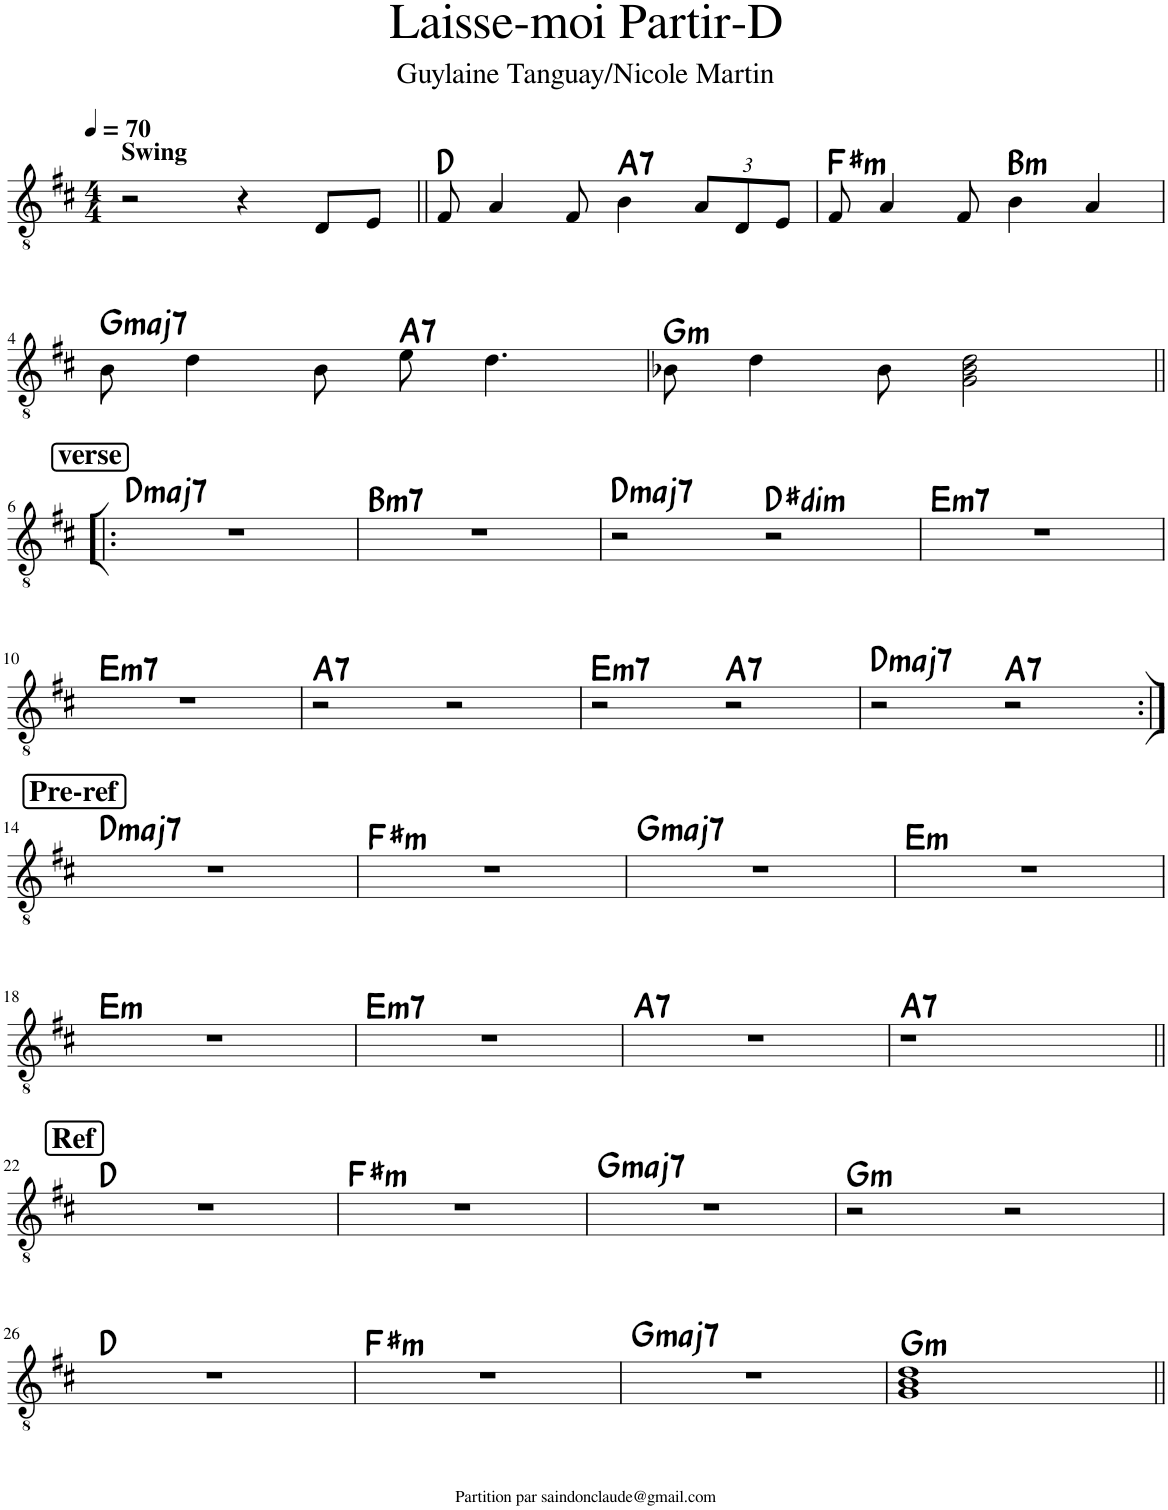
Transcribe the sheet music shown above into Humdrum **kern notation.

**kern	**harte
*part1	*part1
*staff1	*
*I"Classical Guitar	*
*clefGv2	*
*k[f#c#]	*
*M4/4	*
*MM70	*
=1	=1
!LO:TX:a:B:t=Swing	!
2r	.
4r	.
8D/L	.
8E/J	.
=2||	=2||
8F#/	D:maj
4A/	.
8F#/	.
!	!LO:H:kt=7
4B\	A:7
*Xbrackettup	*
12A/L	.
12D/	.
12E/J	.
=3	=3
!	!LO:H:kt=m
8F#/	F#:min
4A/	.
8F#/	.
!	!LO:H:kt=m
4B\	B:min
4A/	.
!!LO:LB:g=z
=4	=4
!	!LO:H:kt=maj7
8B\	G:maj7
4d\	.
8B\	.
!	!LO:H:kt=7
8e\	A:7
4.d\	.
=5	=5
!	!LO:H:kt=m
8B-X\	G:min
4d\	.
8B-\	.
2G\ 2B-\ 2d\	.
!!LO:LB:g=z
!!LO:REH:place=s1:a:B:rj:fs=14:t=verse
=6!|:	=6!|:
!	!LO:H:kt=maj7
1r	D:maj7
=7	=7
!	!LO:H:kt=m7
1r	B:min7
=8	=8
!	!LO:H:kt=maj7
2r	D:maj7
!	!LO:H:kt=dim
2r	D#:dim
=9	=9
!	!LO:H:kt=m7
1r	E:min7
!!LO:LB:g=z
=10	=10
!	!LO:H:kt=m7
1r	E:min7
=11	=11
!	!LO:H:kt=7
2r	A:7
2r	.
=12	=12
!	!LO:H:kt=m7
2r	E:min7
!	!LO:H:kt=7
2r	A:7
=13	=13
!	!LO:H:kt=maj7
2r	D:maj7
!	!LO:H:kt=7
2r	A:7
!!LO:LB:g=z
!!LO:REH:place=s1:a:B:rj:fs=14:t=Pre-ref
=14:|!	=14:|!
!	!LO:H:kt=maj7
1r	D:maj7
=15	=15
!	!LO:H:kt=m
1r	F#:min
=16	=16
!	!LO:H:kt=maj7
1r	G:maj7
=17	=17
!	!LO:H:kt=m
1r	E:min
!!LO:LB:g=z
=18	=18
!	!LO:H:kt=m
1r	E:min
=19	=19
!	!LO:H:kt=m7
1r	E:min7
=20	=20
!	!LO:H:kt=7
1r	A:7
=21	=21
!	!LO:H:kt=7
1r	A:7
!!LO:LB:g=z
!!LO:REH:place=s1:a:B:rj:fs=14:t=Ref
=22||	=22||
1r	D:maj
=23	=23
!	!LO:H:kt=m
1r	F#:min
=24	=24
!	!LO:H:kt=maj7
1r	G:maj7
=25	=25
!	!LO:H:kt=m
2r	G:min
2r	.
!!LO:LB:g=z
=26	=26
1r	D:maj
=27	=27
!	!LO:H:kt=m
1r	F#:min
=28	=28
!	!LO:H:kt=maj7
1r	G:maj7
=29	=29
!	!LO:H:kt=m
1G 1B 1d	G:min
=||	=||
*-	*-
